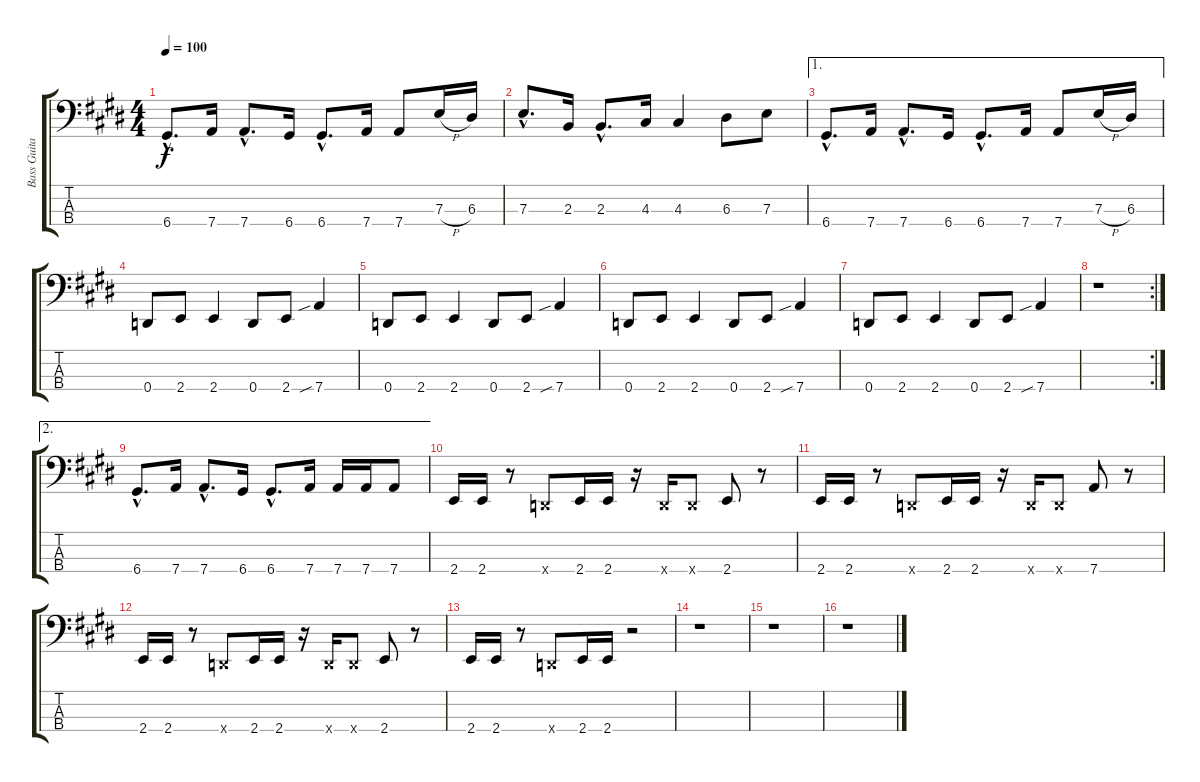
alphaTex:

\track ("Bass Guitar" "Bass Guita") {instrument electricbassfinger}
\staff {score tabs}
\tuning (G2 D2 A1 D1) {hide}
\ts (4 4)
\tempo 100
\clef f4
\ks e
6.4{hac}.8{d dy f} 7.4.16 7.4{hac}.8{d} 6.4.16 6.4{hac}.8{d} 7.4.16 7.4.8 7.3{h}.16 6.3.16 |
7.3{hac}.8{d} 2.3.16 2.3{hac}.8{d} 4.3.16 4.3.4 6.3.8 7.3.8 |
\ae 1
6.4{hac}.8{d} 7.4.16 7.4{hac}.8{d} 6.4.16 6.4{hac}.8{d} 7.4.16 7.4.8 7.3{h}.16 6.3.16 |
0.4.8 2.4.8 2.4.4 0.4.8 2.4.8 7.4{sib}.4 |
0.4.8 2.4.8 2.4.4 0.4.8 2.4.8 7.4{sib}.4 |
0.4.8 2.4.8 2.4.4 0.4.8 2.4.8 7.4{sib}.4 |
0.4.8 2.4.8 2.4.4 0.4.8 2.4.8 7.4{sib}.4 |
\rc 2
r.1 |
\ae 2
6.4{hac}.8{d} 7.4.16 7.4{hac}.8{d} 6.4.16 6.4{hac}.8{d} 7.4.16 7.4.16 7.4.16 7.4.8 |
2.4.16 2.4.16 r.8 0.4{x}.8 2.4.16 2.4.16 r.16 0.4{x}.16 0.4{x}.8 2.4.8 r.8 |
2.4.16 2.4.16 r.8 0.4{x}.8 2.4.16 2.4.16 r.16 0.4{x}.16 0.4{x}.8 7.4.8 r.8 |
2.4.16 2.4.16 r.8 0.4{x}.8 2.4.16 2.4.16 r.16 0.4{x}.16 0.4{x}.8 2.4.8 r.8 |
2.4.16 2.4.16 r.8 0.4{x}.8 2.4.16 2.4.16 r.2 |
r.1 |
r.1 |
r.1
